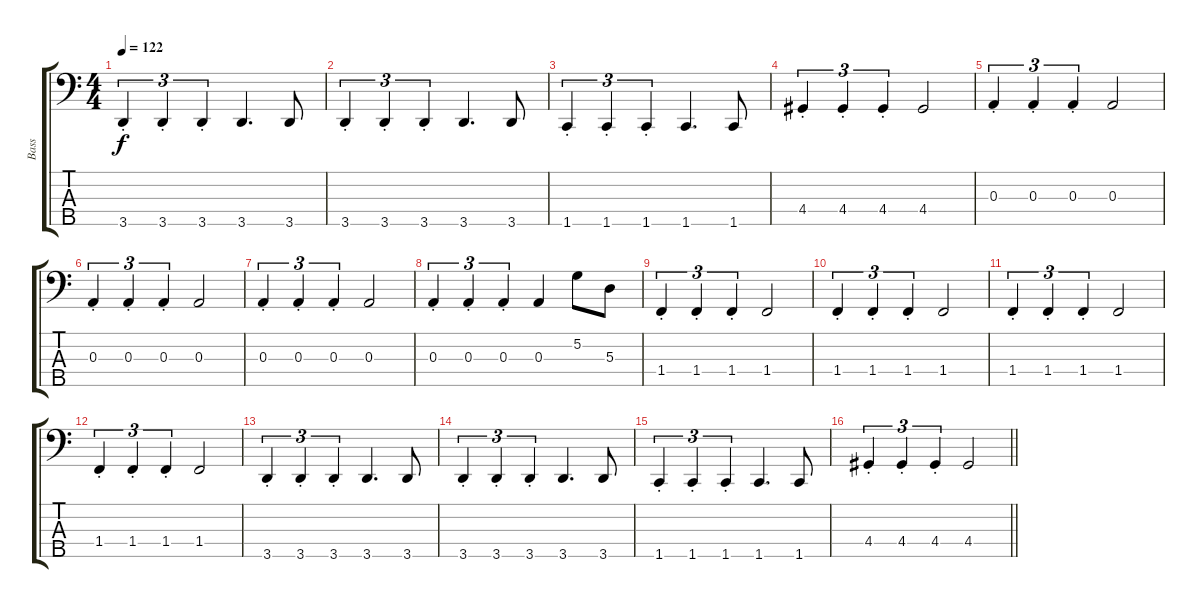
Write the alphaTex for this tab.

\track ("Bass" "Bass") {instrument electricbassfinger}
\staff {score tabs}
\tuning (G2 D2 A1 E1 B0) {hide}
\ts (4 4)
\tempo 122
\clef f4
\ks c
3.5{st}.4{tu (3 2) dy f} 3.5{st}.4{tu (3 2)} 3.5{st}.4{tu (3 2)} 3.5.4{d} 3.5.8 |
3.5{st}.4{tu (3 2)} 3.5{st}.4{tu (3 2)} 3.5{st}.4{tu (3 2)} 3.5.4{d} 3.5.8 |
1.5{st}.4{tu (3 2)} 1.5{st}.4{tu (3 2)} 1.5{st}.4{tu (3 2)} 1.5.4{d} 1.5.8 |
4.4{st}.4{tu (3 2)} 4.4{st}.4{tu (3 2)} 4.4{st}.4{tu (3 2)} 4.4.2 |
0.3{st}.4{tu (3 2)} 0.3{st}.4{tu (3 2)} 0.3{st}.4{tu (3 2)} 0.3.2 |
0.3{st}.4{tu (3 2)} 0.3{st}.4{tu (3 2)} 0.3{st}.4{tu (3 2)} 0.3.2 |
0.3{st}.4{tu (3 2)} 0.3{st}.4{tu (3 2)} 0.3{st}.4{tu (3 2)} 0.3.2 |
0.3{st}.4{tu (3 2)} 0.3{st}.4{tu (3 2)} 0.3{st}.4{tu (3 2)} 0.3.4 5.2.8 5.3.8 |
1.4{st}.4{tu (3 2)} 1.4{st}.4{tu (3 2)} 1.4{st}.4{tu (3 2)} 1.4.2 |
1.4{st}.4{tu (3 2)} 1.4{st}.4{tu (3 2)} 1.4{st}.4{tu (3 2)} 1.4.2 |
1.4{st}.4{tu (3 2)} 1.4{st}.4{tu (3 2)} 1.4{st}.4{tu (3 2)} 1.4.2 |
1.4{st}.4{tu (3 2)} 1.4{st}.4{tu (3 2)} 1.4{st}.4{tu (3 2)} 1.4.2 |
3.5{st}.4{tu (3 2)} 3.5{st}.4{tu (3 2)} 3.5{st}.4{tu (3 2)} 3.5.4{d} 3.5.8 |
3.5{st}.4{tu (3 2)} 3.5{st}.4{tu (3 2)} 3.5{st}.4{tu (3 2)} 3.5.4{d} 3.5.8 |
1.5{st}.4{tu (3 2)} 1.5{st}.4{tu (3 2)} 1.5{st}.4{tu (3 2)} 1.5.4{d} 1.5.8 |
\barLineRight lightlight
4.4{st}.4{tu (3 2)} 4.4{st}.4{tu (3 2)} 4.4{st}.4{tu (3 2)} 4.4.2
